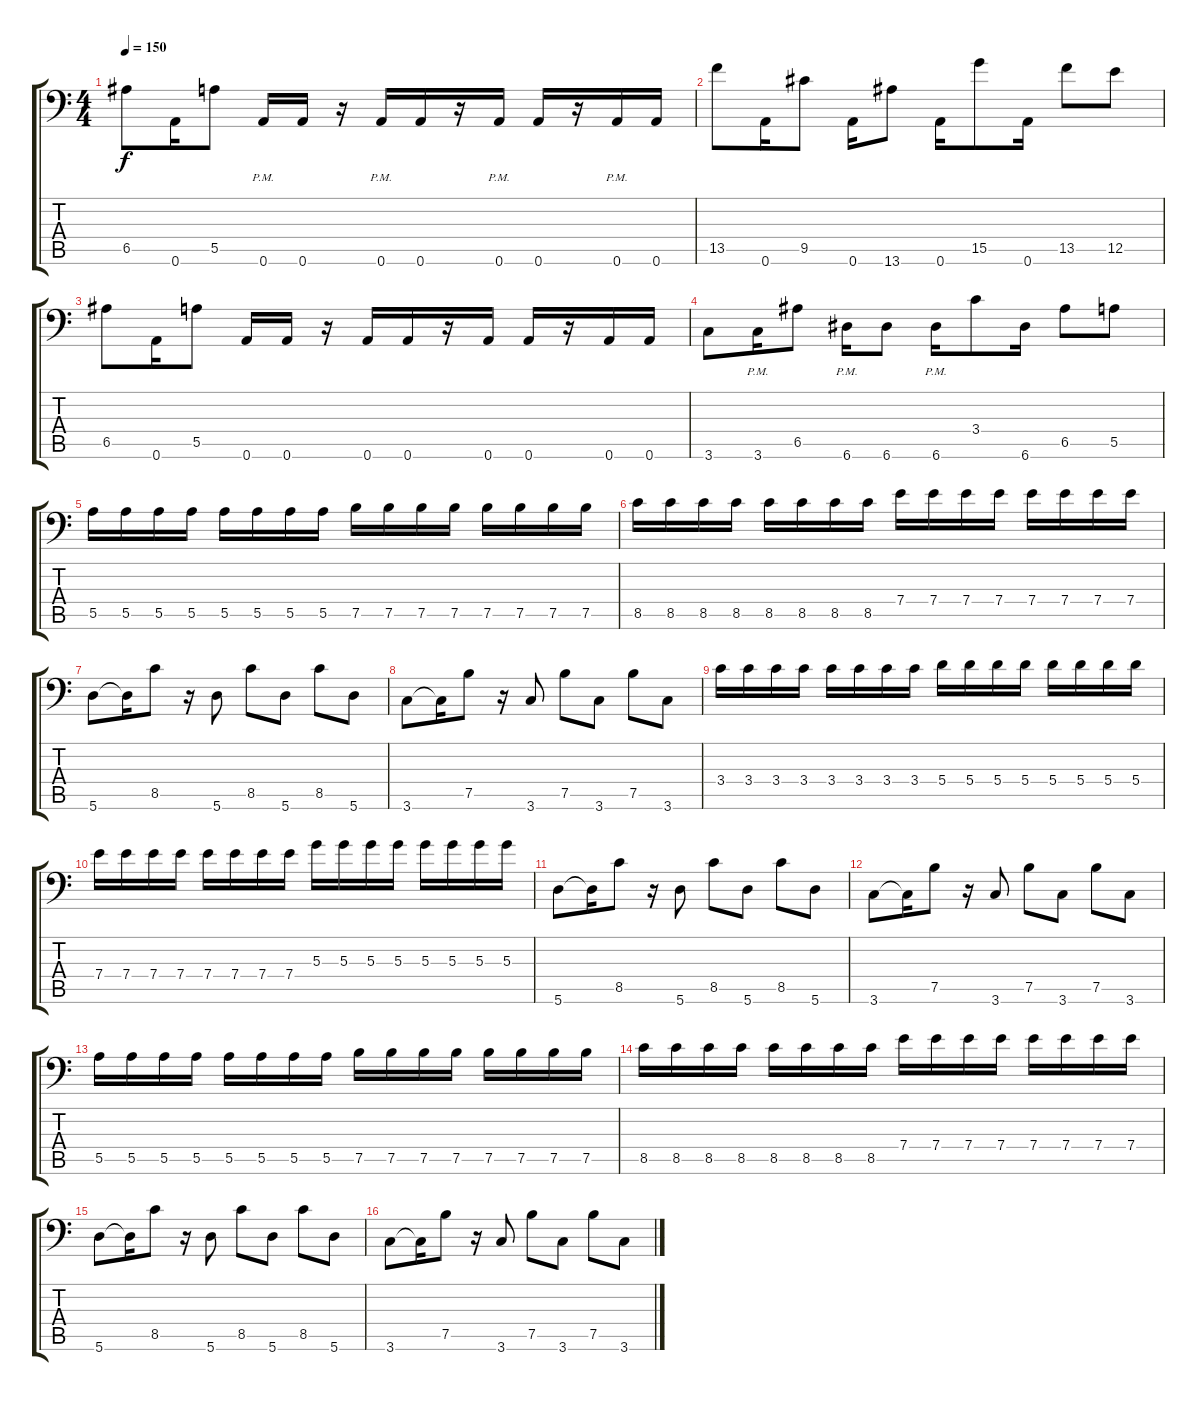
\track "" {instrument distortionguitar}
\staff {score tabs}
\tuning (B3 Gb3 D3 A2 E2 A1) {hide}
\ts (4 4)
\tempo 150
\clef f4
\ks c
6.5.8{dy f} 0.6.16 5.5.8 0.6{pm}.16 0.6.16 r.16 0.6{pm}.16 0.6.16 r.16 0.6{pm}.16 0.6.16 r.16 0.6{pm}.16 0.6.16 |
13.5.8 0.6.16 9.5.8 0.6.16 13.6.8 0.6.16 15.5.8 0.6.16 13.5.8 12.5.8 |
6.5.8 0.6.16 5.5.8 0.6.16 0.6.16 r.16 0.6.16 0.6.16 r.16 0.6.16 0.6.16 r.16 0.6.16 0.6.16 |
3.6.8 3.6{pm}.16 6.5.8 6.6{pm}.16 6.6.8 6.6{pm}.16 3.4.8 6.6.16 6.5.8 5.5.8 |
5.5.16 5.5.16 5.5.16 5.5.16 5.5.16 5.5.16 5.5.16 5.5.16 7.5.16 7.5.16 7.5.16 7.5.16 7.5.16 7.5.16 7.5.16 7.5.16 |
8.5.16 8.5.16 8.5.16 8.5.16 8.5.16 8.5.16 8.5.16 8.5.16 7.4.16 7.4.16 7.4.16 7.4.16 7.4.16 7.4.16 7.4.16 7.4.16 |
5.6.8 5.6{t}.16 8.5.8 r.16 5.6.8 8.5.8 5.6.8 8.5.8 5.6.8 |
3.6.8 3.6{t}.16 7.5.8 r.16 3.6.8 7.5.8 3.6.8 7.5.8 3.6.8 |
3.4.16 3.4.16 3.4.16 3.4.16 3.4.16 3.4.16 3.4.16 3.4.16 5.4.16 5.4.16 5.4.16 5.4.16 5.4.16 5.4.16 5.4.16 5.4.16 |
7.4.16 7.4.16 7.4.16 7.4.16 7.4.16 7.4.16 7.4.16 7.4.16 5.3.16 5.3.16 5.3.16 5.3.16 5.3.16 5.3.16 5.3.16 5.3.16 |
5.6.8 5.6{t}.16 8.5.8 r.16 5.6.8 8.5.8 5.6.8 8.5.8 5.6.8 |
3.6.8 3.6{t}.16 7.5.8 r.16 3.6.8 7.5.8 3.6.8 7.5.8 3.6.8 |
5.5.16 5.5.16 5.5.16 5.5.16 5.5.16 5.5.16 5.5.16 5.5.16 7.5.16 7.5.16 7.5.16 7.5.16 7.5.16 7.5.16 7.5.16 7.5.16 |
8.5.16 8.5.16 8.5.16 8.5.16 8.5.16 8.5.16 8.5.16 8.5.16 7.4.16 7.4.16 7.4.16 7.4.16 7.4.16 7.4.16 7.4.16 7.4.16 |
5.6.8 5.6{t}.16 8.5.8 r.16 5.6.8 8.5.8 5.6.8 8.5.8 5.6.8 |
3.6.8 3.6{t}.16 7.5.8 r.16 3.6.8 7.5.8 3.6.8 7.5.8 3.6.8
